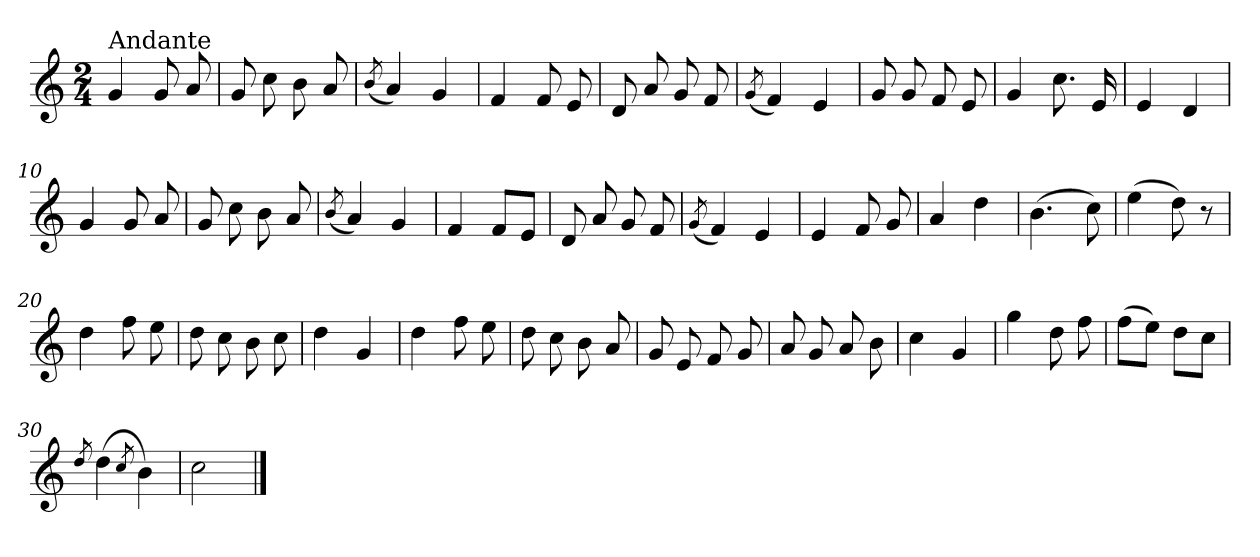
**kern
*part1
*staff1
*clefG2
*k[]
*C:
*M2/4
=1
!LO:TX:a:t=Andante
4g/
8g/
8a/
=2
8g/
8cc\
8b\
8a/
=3
(<8qb/
4a/)
4g/
=4
4f/
8f/
8e/
=5
8d/
8a/
8g/
8f/
=6
(<8qg/
4f/)
4e/
=7
8g/
8g/
8f/
8e/
=8
4g/
8.cc\
16e/
!!LO:LB:g=z
=9
4e/
4d/
=10
4g/
8g/
8a/
=11
8g/
8cc\
8b\
8a/
=12
(<8qb/
4a/)
4g/
=13
4f/
8f/L
8e/J
=14
8d/
8a/
8g/
8f/
=15
(<8qg/
4f/)
4e/
=16
4e/
8f/
8g/
=17
4a/
4dd\
=18
(>4.b\
8cc\)
!!LO:LB:g=z
=19
(>4ee\
8dd\)
8r
=20
4dd\
8ff\
8ee\
=21
8dd\
8cc\
8b\
8cc\
=22
4dd\
4g/
=23
4dd\
8ff\
8ee\
=24
8dd\
8cc\
8b\
8a/
=25
8g/
8e/
8f/
8g/
=26
8a/
8g/
8a/
8b\
=27
4cc\
4g/
=28
4gg\
8dd\
8ff\
!!LO:LB:g=z
=29
(>8ff\L
8ee\J)
8dd\L
8cc\J
=30
8qdd/
(>4dd\
8qcc/
4b\)
=31
2cc\
==
*-
